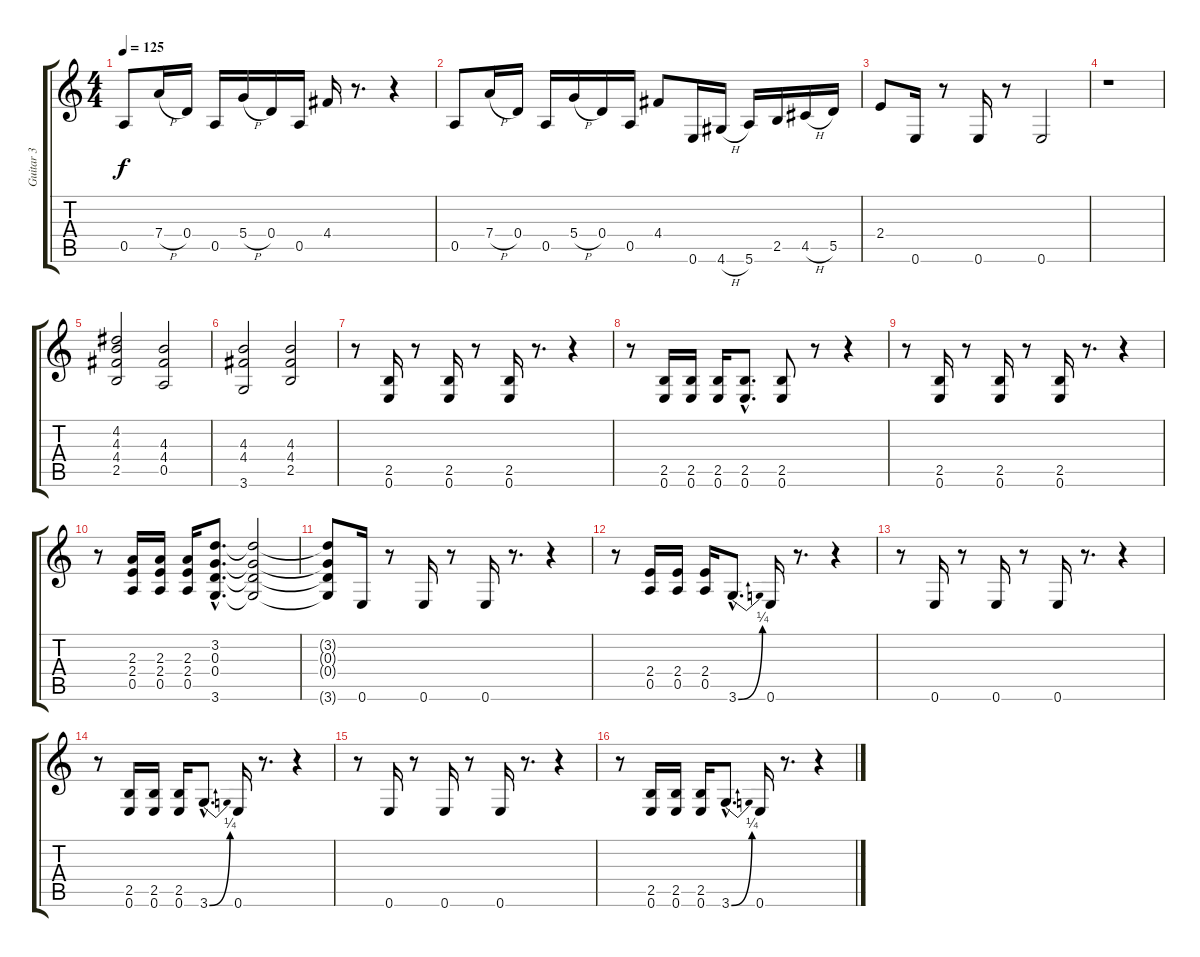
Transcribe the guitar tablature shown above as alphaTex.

\track ("Guitar 3" "Guitar 3") {instrument overdrivenguitar}
\staff {score tabs}
\tuning (E4 B3 G3 D3 A2 E2) {hide}
\ts (4 4)
\tempo 125
\clef g2
\ks c
0.5.8{dy f} 7.4{h}.16 0.4.16 0.5.16 5.4{h}.16 0.4.16 0.5.16 4.4.16 r.8{d} r.4 |
0.5.8 7.4{h}.16 0.4.16 0.5.16 5.4{h}.16 0.4.16 0.5.16 4.4.8 0.6.16 4.6{h}.16 5.6.16 2.5.16 4.5{h}.16 5.5.16 |
2.4.8 0.6.16 r.8 0.6.16 r.8 0.6.2 |
r.1 |
(4.2 4.3 4.4 2.5).2 (4.3 4.4 0.5).2 |
(4.3 4.4 3.6).2 (4.3 4.4 2.5).2 |
r.8 (2.5 0.6).16 r.8 (2.5 0.6).16 r.8 (2.5 0.6).16 r.8{d} r.4 |
r.8 (2.5 0.6).16 (2.5 0.6).16 (2.5 0.6).16 (2.5{hac} 0.6{hac}).8{d} (2.5 0.6).8 r.8 r.4 |
r.8 (2.5 0.6).16 r.8 (2.5 0.6).16 r.8 (2.5 0.6).16 r.8{d} r.4 |
r.8 (2.3 2.4 0.5).16 (2.3 2.4 0.5).16 (2.3 2.4 0.5).16 (3.2{hac} 0.3{hac} 0.4{hac} 3.6{hac}).8{d} (3.2{t} 0.3{t} 0.4{t} 3.6{t}).2 |
(3.2{t} 0.3{t} 0.4{t} 3.6{t}).8 0.6.16 r.8 0.6.16 r.8 0.6.16 r.8{d} r.4 |
r.8 (2.4 0.5).16 (2.4 0.5).16 (2.4 0.5).16 3.6{be (bend 0 0 60 1) hac}.8{d} 0.6.16 r.8{d} r.4 |
r.8 0.6.16 r.8 0.6.16 r.8 0.6.16 r.8{d} r.4 |
r.8 (2.5 0.6).16 (2.5 0.6).16 (2.5 0.6).16 3.6{be (bend 0 0 60 1) hac}.8{d} 0.6.16 r.8{d} r.4 |
r.8 0.6.16 r.8 0.6.16 r.8 0.6.16 r.8{d} r.4 |
r.8 (2.5 0.6).16 (2.5 0.6).16 (2.5 0.6).16 3.6{be (bend 0 0 60 1) hac}.8{d} 0.6.16 r.8{d} r.4
